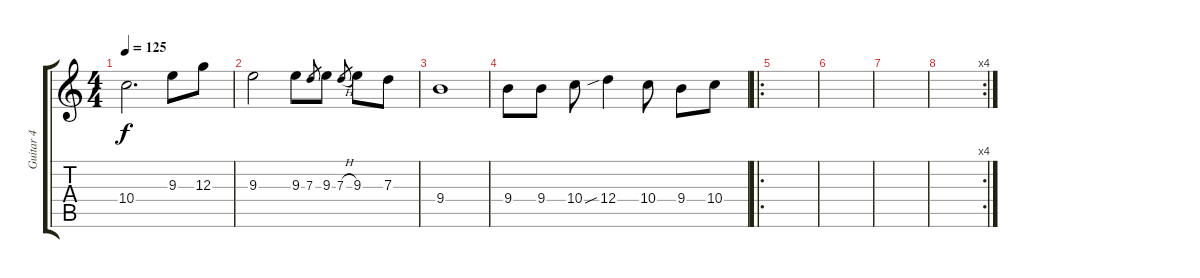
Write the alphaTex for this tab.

\track ("Guitar 4" "Guitar 4") {instrument distortionguitar}
\staff {score tabs}
\tuning (E4 B3 G3 D3 A2 E2) {hide}
\ts (4 4)
\tempo 125
\clef g2
\ks c
10.4.2{d dy f} 9.3.8 12.3.8 |
9.3.2 9.3.8 7.3.8{gr} 9.3.8 7.3{h}.8{gr beam merge} 9.3.8 7.3.8 |
9.4.1 |
9.4.8 9.4.8 10.4.8 12.4{sib}.4 10.4.8 9.4.8 10.4.8 |
\ro
|
|
|
\rc 4
